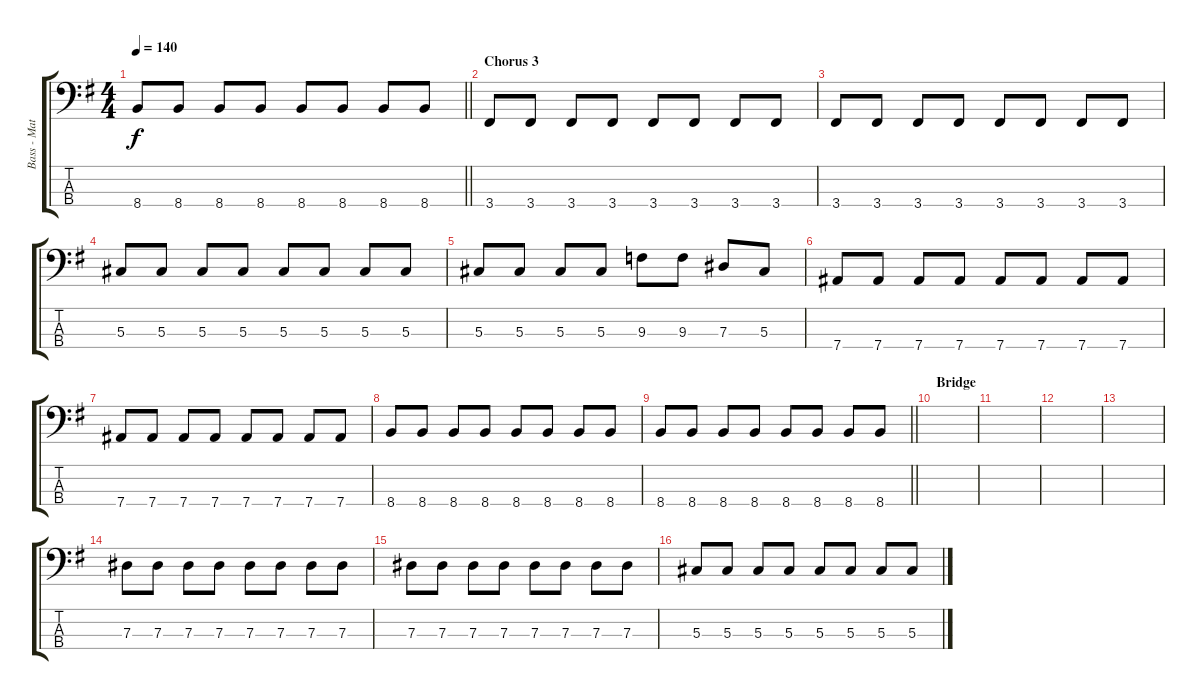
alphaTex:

\track ("Bass - Matt Rubano" "Bass - Mat") {instrument electricbassfinger}
\staff {score tabs}
\tuning (Gb2 Db2 Ab1 Eb1) {hide}
\ts (4 4)
\tempo 140
\clef f4
\barLineRight lightlight
\ks g
8.4.8{dy f} 8.4.8 8.4.8 8.4.8 8.4.8 8.4.8 8.4.8 8.4.8 |
\section ("" "Chorus 3")
3.4.8 3.4.8 3.4.8 3.4.8 3.4.8 3.4.8 3.4.8 3.4.8 |
3.4.8 3.4.8 3.4.8 3.4.8 3.4.8 3.4.8 3.4.8 3.4.8 |
5.3.8 5.3.8 5.3.8 5.3.8 5.3.8 5.3.8 5.3.8 5.3.8 |
5.3.8 5.3.8 5.3.8 5.3.8 9.3.8 9.3.8 7.3.8 5.3.8 |
7.4.8 7.4.8 7.4.8 7.4.8 7.4.8 7.4.8 7.4.8 7.4.8 |
7.4.8 7.4.8 7.4.8 7.4.8 7.4.8 7.4.8 7.4.8 7.4.8 |
8.4.8 8.4.8 8.4.8 8.4.8 8.4.8 8.4.8 8.4.8 8.4.8 |
\barLineRight lightlight
8.4.8 8.4.8 8.4.8 8.4.8 8.4.8 8.4.8 8.4.8 8.4.8 |
\section ("" "Bridge")
|
|
|
|
7.3.8{volume 10} 7.3.8 7.3.8 7.3.8 7.3.8 7.3.8 7.3.8 7.3.8 |
7.3.8 7.3.8 7.3.8 7.3.8 7.3.8 7.3.8 7.3.8 7.3.8 |
5.3.8 5.3.8 5.3.8 5.3.8 5.3.8 5.3.8 5.3.8 5.3.8
